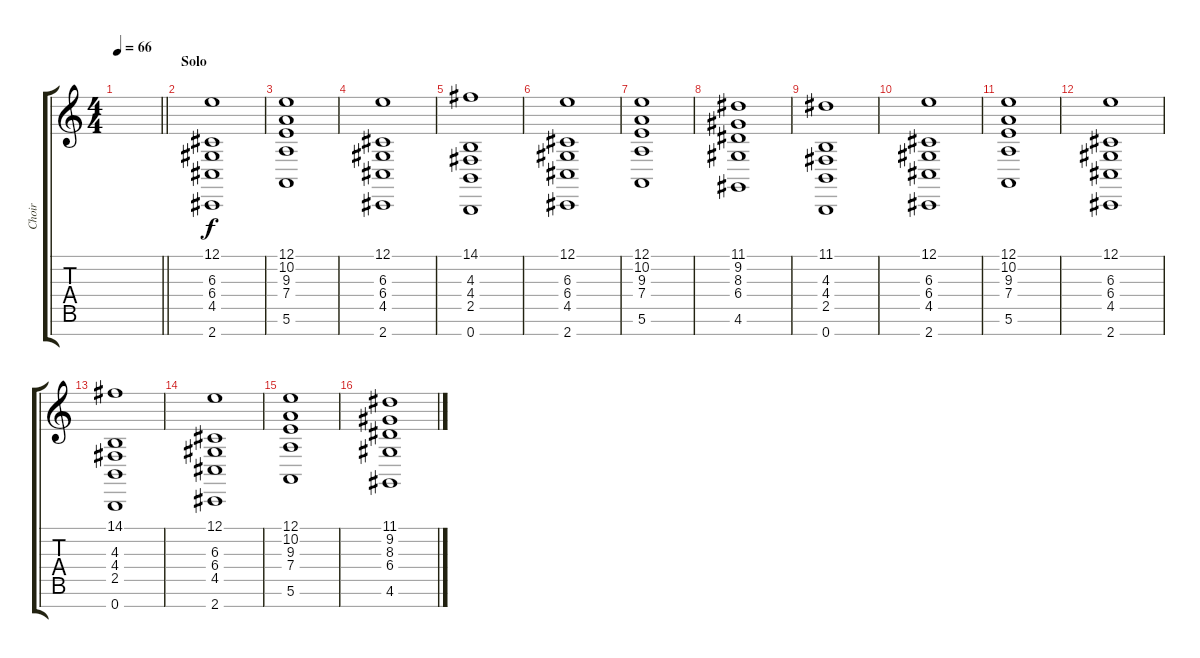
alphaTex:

\track ("Choir" "Choir") {instrument choiraahs}
\staff {score tabs}
\tuning (E4 B3 G3 D3 A2 E2 B1) {hide}
\ts (4 4)
\tempo 66
\clef g2
\barLineRight lightlight
\ks c
|
\section ("" "Solo")
(12.1 6.3 6.4 4.5 2.7).1 |
(12.1 10.2 9.3 7.4 5.6).1 |
(12.1 6.3 6.4 4.5 2.7).1 |
(14.1 4.3 4.4 2.5 0.7).1 |
(12.1 6.3 6.4 4.5 2.7).1 |
(12.1 10.2 9.3 7.4 5.6).1 |
(11.1 9.2 8.3 6.4 4.6).1 |
(11.1 4.3 4.4 2.5 0.7).1 |
(12.1 6.3 6.4 4.5 2.7).1 |
(12.1 10.2 9.3 7.4 5.6).1 |
(12.1 6.3 6.4 4.5 2.7).1 |
(14.1 4.3 4.4 2.5 0.7).1 |
(12.1 6.3 6.4 4.5 2.7).1 |
(12.1 10.2 9.3 7.4 5.6).1 |
(11.1 9.2 8.3 6.4 4.6).1
